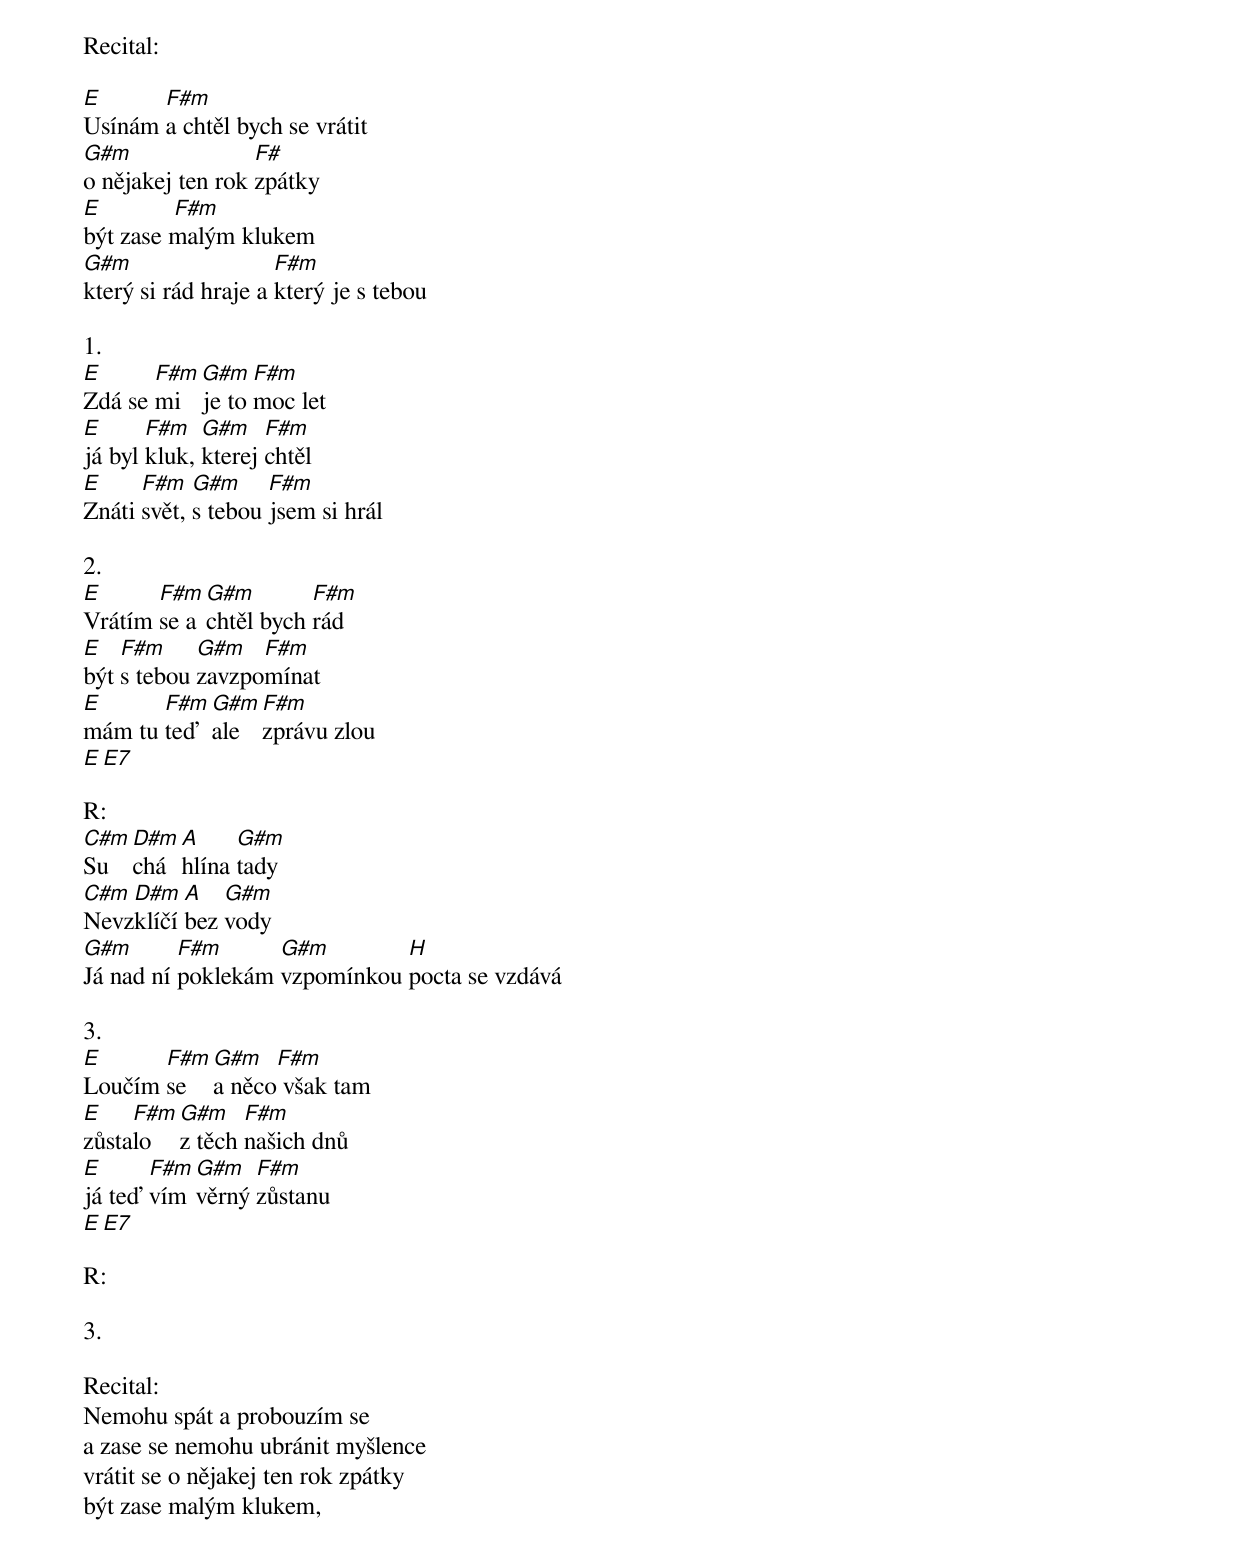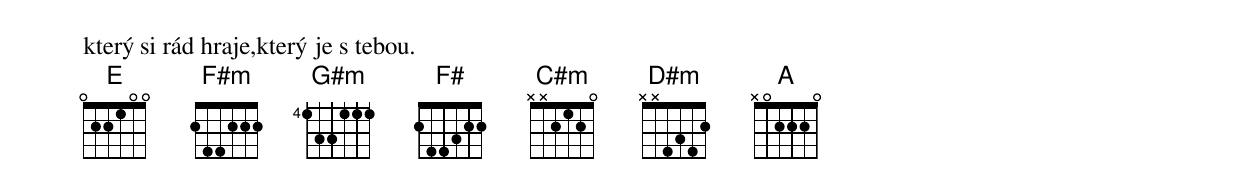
Recital:

[E]Usínám [F#m]a chtěl bych se vrátit
[G#m]o nějakej ten rok [F#]zpátky
[E]být zase [ F#m]malým klukem
[G#m]který si rád hraje a [F#m]který je s tebou

1.
[E]Zdá se [F#m]mi  [G#m]je to [F#m]moc let
[E]já byl [F#m]kluk, [G#m]kterej [F#m]chtěl
[E]Znáti [F#m]svět, [G#m]s tebou [F#m]jsem si hrál

2.
[E]Vrátím [F#m]se a [G#m]chtěl bych [F#m]rád
[E]být [F#m]s tebou [G#m]zavzpo[F#m]mínat
[E]mám tu [F#m]teď [G#m]ale [F#m]zprávu zlou
[E E7]

R:
[C#m]Su[D#m]chá [A]hlína [G#m]tady
[C#m]Nevz[D#m]klíčí [A]bez [G#m]vody
[G#m]Já nad ní [F#m]poklekám [G#m]vzpomínkou [H]pocta se vzdává

3.
[E]Loučím [F#m]se [G#m]a něco[F#m] však tam
[E]zůsta[F#m]lo [G#m]z těch [F#m]našich dnů
[E]já teď [F#m]vím [G#m]věrný [F#m]zůstanu
[E E7]

R:

3.

Recital:
Nemohu spát a probouzím se
a zase se nemohu ubránit myšlence
vrátit se o nějakej ten rok zpátky
být zase malým klukem,
který si rád hraje,který je s tebou.
